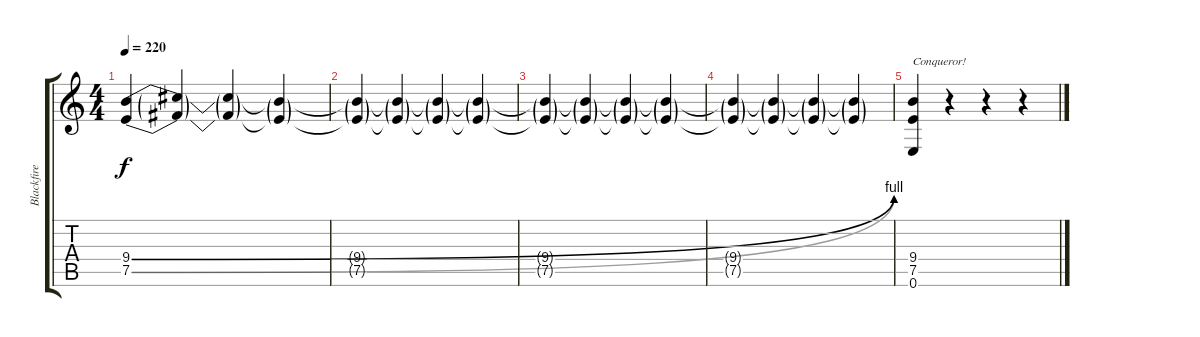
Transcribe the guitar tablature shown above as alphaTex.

\track ("Blackfire" "Blackfire") {instrument acousticguitarnylon}
\staff {score tabs}
\tuning (E4 B3 G3 D3 A2 E2) {hide}
\ts (4 4)
\tempo 220
\clef g2
\ks c
(9.4{be (bend 0 0 60 4)} 7.5{be (bend 0 0 60 4)}).4{dy f} (9.4{t} 7.5{t}).4 (9.4{t} 7.5{t}).4 (9.4{t} 7.5{t}).4 |
(9.4{t} 7.5{t}).4 (9.4{t} 7.5{t}).4 (9.4{t} 7.5{t}).4 (9.4{t} 7.5{t}).4 |
(9.4{t} 7.5{t}).4 (9.4{t} 7.5{t}).4 (9.4{t} 7.5{t}).4 (9.4{t} 7.5{t}).4 |
(9.4{t} 7.5{t}).4 (9.4{t} 7.5{t}).4 (9.4{t} 7.5{t}).4 (9.4{t} 7.5{t}).4 |
(9.4 7.5 0.6).4{txt "Conqueror!"} r.4 r.4 r.4
